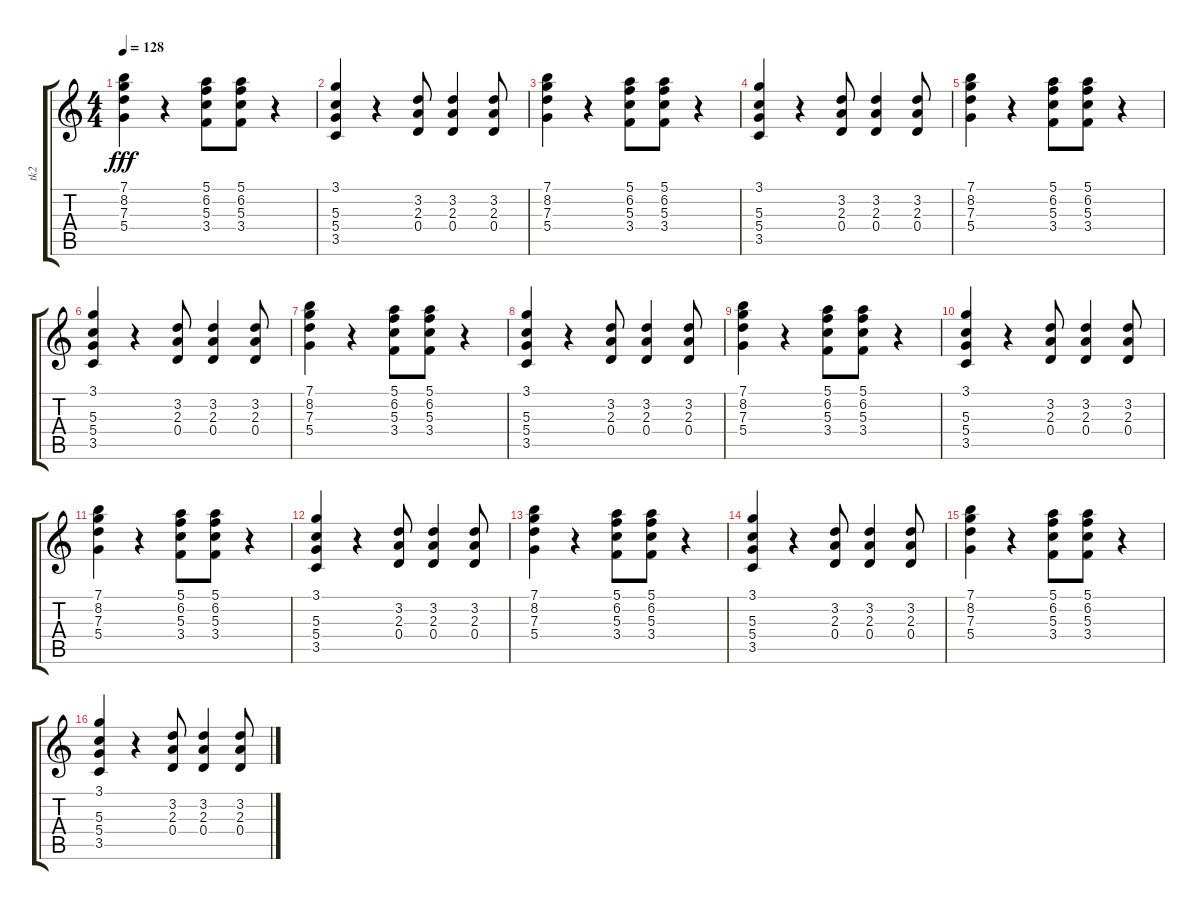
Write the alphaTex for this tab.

\track ("tk2" "tk2") {instrument distortionguitar}
\staff {score tabs}
\tuning (E4 B3 G3 D3 A2 E2) {hide}
\ts (4 4)
\tempo 128
\clef g2
\ks c
(7.1 8.2 7.3 5.4).4{dy fff} r.4 (5.1 6.2 5.3 3.4).8 (5.1 6.2 5.3 3.4).8 r.4 |
(3.1 5.3 5.4 3.5).4 r.4 (3.2 2.3 0.4).8 (3.2 2.3 0.4).4 (3.2 2.3 0.4).8 |
(7.1 8.2 7.3 5.4).4 r.4 (5.1 6.2 5.3 3.4).8 (5.1 6.2 5.3 3.4).8 r.4 |
(3.1 5.3 5.4 3.5).4 r.4 (3.2 2.3 0.4).8 (3.2 2.3 0.4).4 (3.2 2.3 0.4).8 |
(7.1 8.2 7.3 5.4).4 r.4 (5.1 6.2 5.3 3.4).8 (5.1 6.2 5.3 3.4).8 r.4 |
(3.1 5.3 5.4 3.5).4 r.4 (3.2 2.3 0.4).8 (3.2 2.3 0.4).4 (3.2 2.3 0.4).8 |
(7.1 8.2 7.3 5.4).4 r.4 (5.1 6.2 5.3 3.4).8 (5.1 6.2 5.3 3.4).8 r.4 |
(3.1 5.3 5.4 3.5).4 r.4 (3.2 2.3 0.4).8 (3.2 2.3 0.4).4 (3.2 2.3 0.4).8 |
(7.1 8.2 7.3 5.4).4 r.4 (5.1 6.2 5.3 3.4).8 (5.1 6.2 5.3 3.4).8 r.4 |
(3.1 5.3 5.4 3.5).4 r.4 (3.2 2.3 0.4).8 (3.2 2.3 0.4).4 (3.2 2.3 0.4).8 |
(7.1 8.2 7.3 5.4).4 r.4 (5.1 6.2 5.3 3.4).8 (5.1 6.2 5.3 3.4).8 r.4 |
(3.1 5.3 5.4 3.5).4 r.4 (3.2 2.3 0.4).8 (3.2 2.3 0.4).4 (3.2 2.3 0.4).8 |
(7.1 8.2 7.3 5.4).4 r.4 (5.1 6.2 5.3 3.4).8 (5.1 6.2 5.3 3.4).8 r.4 |
(3.1 5.3 5.4 3.5).4 r.4 (3.2 2.3 0.4).8 (3.2 2.3 0.4).4 (3.2 2.3 0.4).8 |
(7.1 8.2 7.3 5.4).4 r.4 (5.1 6.2 5.3 3.4).8 (5.1 6.2 5.3 3.4).8 r.4 |
(3.1 5.3 5.4 3.5).4 r.4 (3.2 2.3 0.4).8 (3.2 2.3 0.4).4 (3.2 2.3 0.4).8
